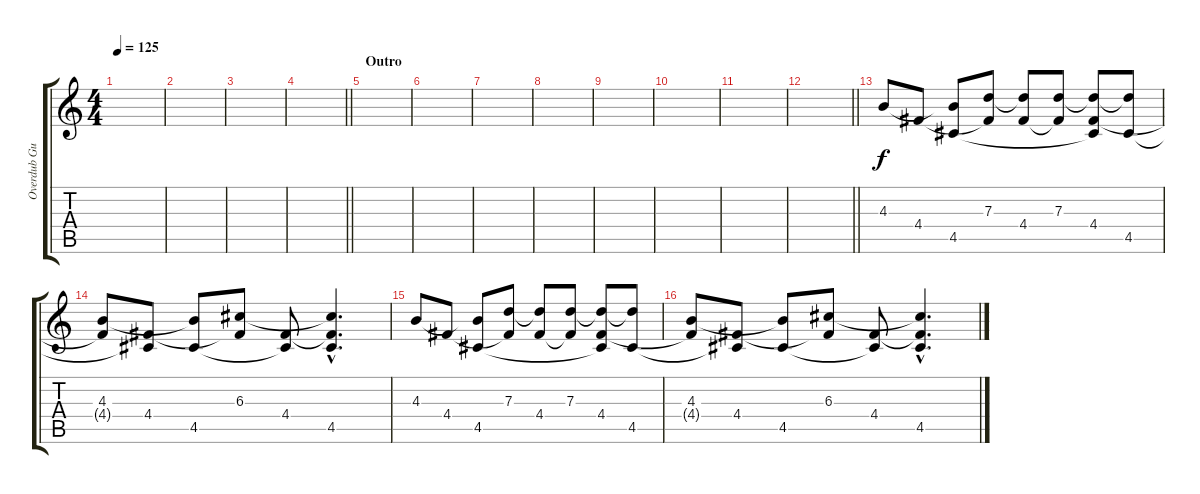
\track ("Overdub Guitar" "Overdub Gu") {instrument overdrivenguitar}
\staff {score tabs}
\tuning (E4 B3 G3 D3 A2 D2) {hide}
\ts (4 4)
\tempo 125
\clef g2
\ks c
|
|
|
\barLineRight lightlight
|
\section ("" "Outro")
|
|
|
|
|
|
|
\barLineRight lightlight
|
4.3.8{dy f} 4.4.8 (4.3{t} 4.5).8 (7.3 4.4{t}).8 (7.3{t} 4.4).8 (7.3 4.4{t}).8 (7.3{t} 4.4 4.5{t}).8 (7.3{t} 4.5).8 |
(4.3 4.4{t}).8 (4.4 4.5{t}).8 (4.3{t} 4.5).8 (6.3 4.4{t}).8 (4.4 4.5{t}).8 (6.3{hac t} 4.4{hac t} 4.5{hac}).4{d} |
4.3.8 4.4.8 (4.3{t} 4.5).8 (7.3 4.4{t}).8 (7.3{t} 4.4).8 (7.3 4.4{t}).8 (7.3{t} 4.4 4.5{t}).8 (7.3{t} 4.5).8 |
(4.3 4.4{t}).8 (4.4 4.5{t}).8 (4.3{t} 4.5).8 (6.3 4.4{t}).8 (4.4 4.5{t}).8 (6.3{hac t} 4.4{hac t} 4.5{hac}).4{d}
